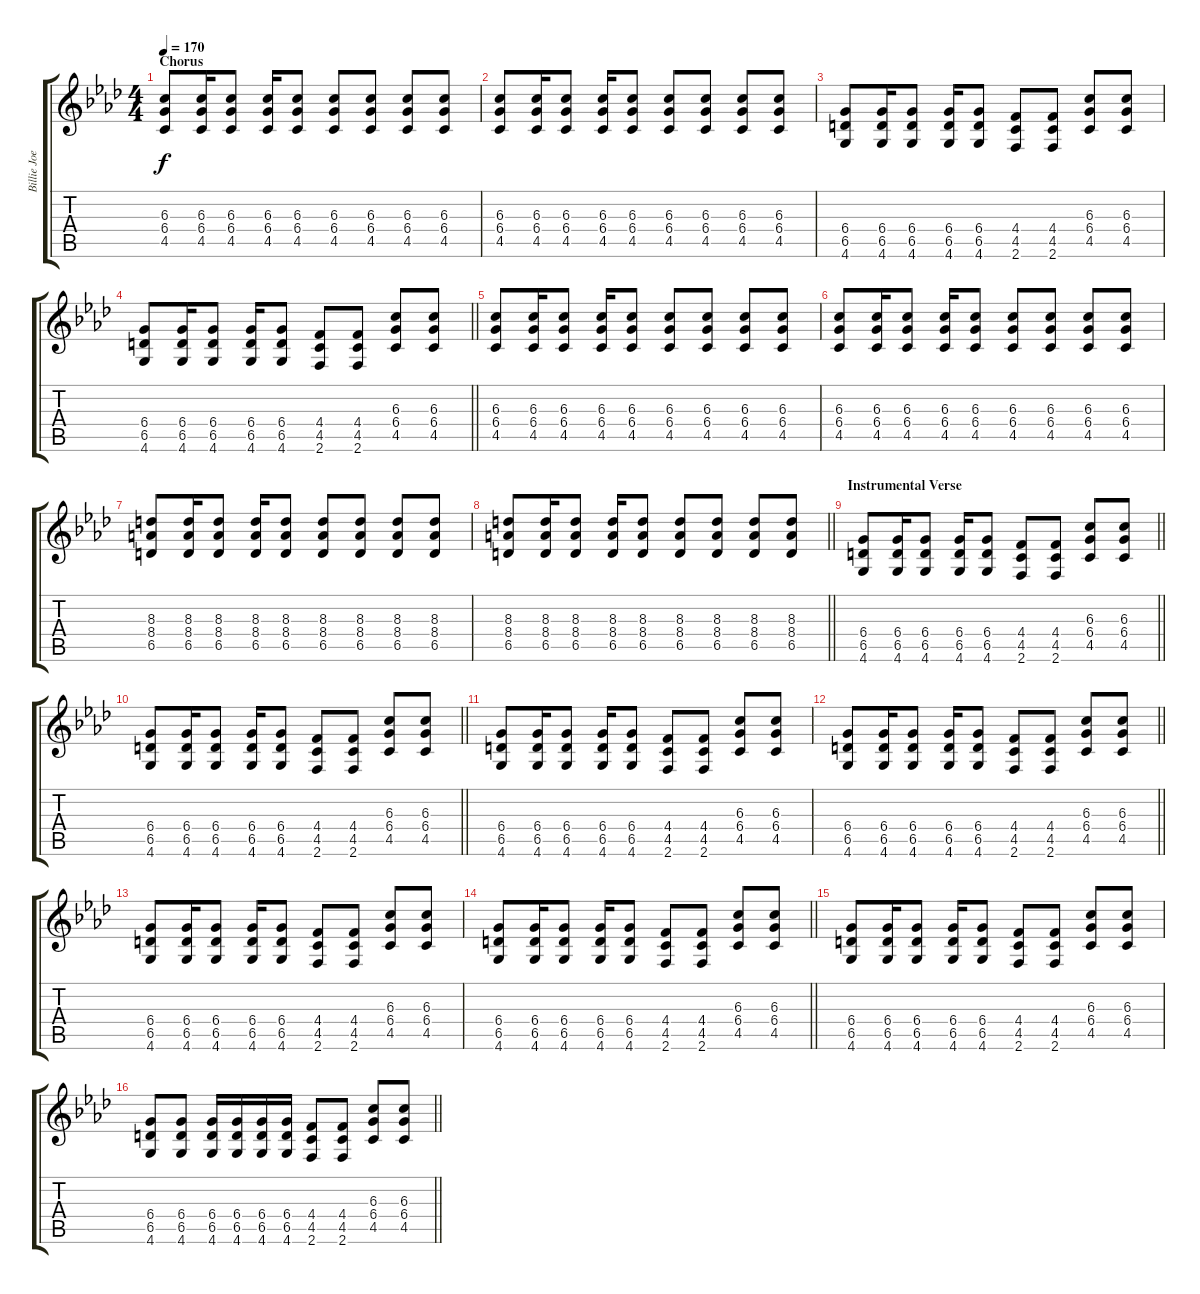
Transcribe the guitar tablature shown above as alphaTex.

\track ("Billie Joe Armstrong" "Billie Joe") {instrument distortionguitar}
\staff {score tabs}
\tuning (Eb4 Bb3 Gb3 Db3 Ab2 Eb2) {hide}
\ts (4 4)
\section ("" "Chorus")
\tempo 170
\clef g2
\ks ab
(6.3 6.4 4.5).8{dy f} (6.3 6.4 4.5).16 (6.3 6.4 4.5).8 (6.3 6.4 4.5).16 (6.3 6.4 4.5).8 (6.3 6.4 4.5).8 (6.3 6.4 4.5).8 (6.3 6.4 4.5).8 (6.3 6.4 4.5).8 |
(6.3 6.4 4.5).8 (6.3 6.4 4.5).16 (6.3 6.4 4.5).8 (6.3 6.4 4.5).16 (6.3 6.4 4.5).8 (6.3 6.4 4.5).8 (6.3 6.4 4.5).8 (6.3 6.4 4.5).8 (6.3 6.4 4.5).8 |
(6.4 6.5 4.6).8 (6.4 6.5 4.6).16 (6.4 6.5 4.6).8 (6.4 6.5 4.6).16 (6.4 6.5 4.6).8 (4.4 4.5 2.6).8 (4.4 4.5 2.6).8 (6.3 6.4 4.5).8 (6.3 6.4 4.5).8 |
\barLineRight lightlight
(6.4 6.5 4.6).8 (6.4 6.5 4.6).16 (6.4 6.5 4.6).8 (6.4 6.5 4.6).16 (6.4 6.5 4.6).8 (4.4 4.5 2.6).8 (4.4 4.5 2.6).8 (6.3 6.4 4.5).8 (6.3 6.4 4.5).8 |
(6.3 6.4 4.5).8 (6.3 6.4 4.5).16 (6.3 6.4 4.5).8 (6.3 6.4 4.5).16 (6.3 6.4 4.5).8 (6.3 6.4 4.5).8 (6.3 6.4 4.5).8 (6.3 6.4 4.5).8 (6.3 6.4 4.5).8 |
(6.3 6.4 4.5).8 (6.3 6.4 4.5).16 (6.3 6.4 4.5).8 (6.3 6.4 4.5).16 (6.3 6.4 4.5).8 (6.3 6.4 4.5).8 (6.3 6.4 4.5).8 (6.3 6.4 4.5).8 (6.3 6.4 4.5).8 |
(8.3 8.4 6.5).8 (8.3 8.4 6.5).16 (8.3 8.4 6.5).8 (8.3 8.4 6.5).16 (8.3 8.4 6.5).8 (8.3 8.4 6.5).8 (8.3 8.4 6.5).8 (8.3 8.4 6.5).8 (8.3 8.4 6.5).8 |
\barLineRight lightlight
(8.3 8.4 6.5).8 (8.3 8.4 6.5).16 (8.3 8.4 6.5).8 (8.3 8.4 6.5).16 (8.3 8.4 6.5).8 (8.3 8.4 6.5).8 (8.3 8.4 6.5).8 (8.3 8.4 6.5).8 (8.3 8.4 6.5).8 |
\section ("" "Instrumental Verse")
\barLineRight lightlight
(6.4 6.5 4.6).8 (6.4 6.5 4.6).16 (6.4 6.5 4.6).8 (6.4 6.5 4.6).16 (6.4 6.5 4.6).8 (4.4 4.5 2.6).8 (4.4 4.5 2.6).8 (6.3 6.4 4.5).8 (6.3 6.4 4.5).8 |
\barLineRight lightlight
(6.4 6.5 4.6).8 (6.4 6.5 4.6).16 (6.4 6.5 4.6).8 (6.4 6.5 4.6).16 (6.4 6.5 4.6).8 (4.4 4.5 2.6).8 (4.4 4.5 2.6).8 (6.3 6.4 4.5).8 (6.3 6.4 4.5).8 |
(6.4 6.5 4.6).8 (6.4 6.5 4.6).16 (6.4 6.5 4.6).8 (6.4 6.5 4.6).16 (6.4 6.5 4.6).8 (4.4 4.5 2.6).8 (4.4 4.5 2.6).8 (6.3 6.4 4.5).8 (6.3 6.4 4.5).8 |
\barLineRight lightlight
(6.4 6.5 4.6).8 (6.4 6.5 4.6).16 (6.4 6.5 4.6).8 (6.4 6.5 4.6).16 (6.4 6.5 4.6).8 (4.4 4.5 2.6).8 (4.4 4.5 2.6).8 (6.3 6.4 4.5).8 (6.3 6.4 4.5).8 |
(6.4 6.5 4.6).8 (6.4 6.5 4.6).16 (6.4 6.5 4.6).8 (6.4 6.5 4.6).16 (6.4 6.5 4.6).8 (4.4 4.5 2.6).8 (4.4 4.5 2.6).8 (6.3 6.4 4.5).8 (6.3 6.4 4.5).8 |
\barLineRight lightlight
(6.4 6.5 4.6).8 (6.4 6.5 4.6).16 (6.4 6.5 4.6).8 (6.4 6.5 4.6).16 (6.4 6.5 4.6).8 (4.4 4.5 2.6).8 (4.4 4.5 2.6).8 (6.3 6.4 4.5).8 (6.3 6.4 4.5).8 |
(6.4 6.5 4.6).8 (6.4 6.5 4.6).16 (6.4 6.5 4.6).8 (6.4 6.5 4.6).16 (6.4 6.5 4.6).8 (4.4 4.5 2.6).8 (4.4 4.5 2.6).8 (6.3 6.4 4.5).8 (6.3 6.4 4.5).8 |
\barLineRight lightlight
(6.4 6.5 4.6).8 (6.4 6.5 4.6).8 (6.4 6.5 4.6).16 (6.4 6.5 4.6).16 (6.4 6.5 4.6).16 (6.4 6.5 4.6).16 (4.4 4.5 2.6).8 (4.4 4.5 2.6).8 (6.3 6.4 4.5).8 (6.3 6.4 4.5).8
